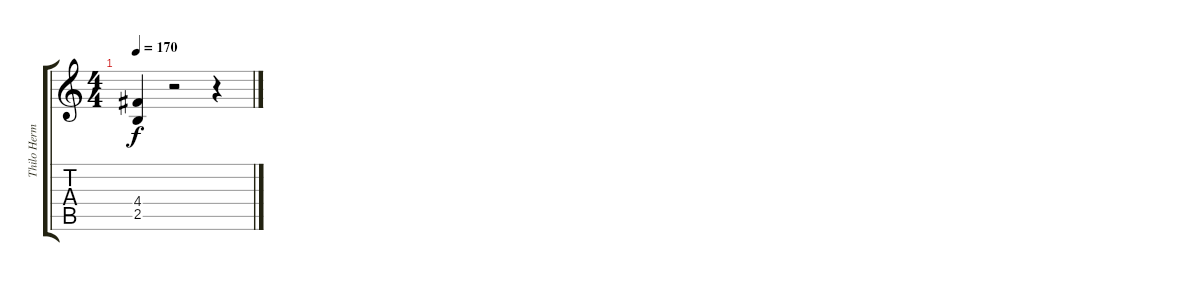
\track ("Thilo Hermann" "Thilo Herm") {instrument distortionguitar}
\staff {score tabs}
\tuning (E4 B3 G3 D3 A2 E2) {hide}
\ts (4 4)
\tempo 170
\clef g2
\ks c
(4.4 2.5).4{dy f} r.2 r.4
